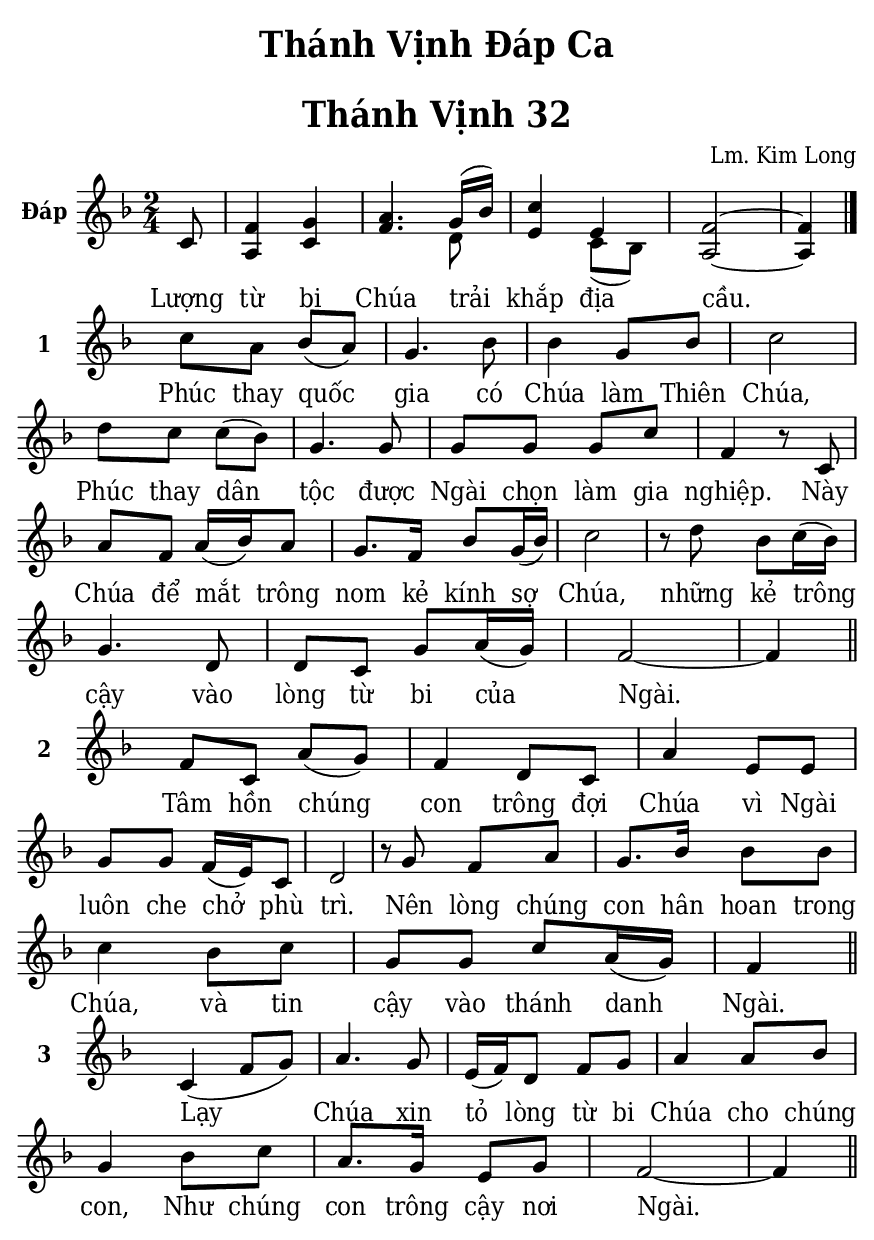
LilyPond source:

% Cài đặt chung
\version "2.22.1"
\include "english.ly"

\header {
  title = "Thánh Vịnh Đáp Ca"
  subtitle = \markup { \vspace #2 \fontsize #3 "Thánh Vịnh 32" }
  composer = "Lm. Kim Long"
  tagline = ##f
}


% Nhạc
nhacMauMot = \relative c' {
  \key f \major
  \time 2/4
  \partial 8 c8 |
  <<
    {
      f4 g |
      a4.
    }
    {
      a,4 c |
      f4.
    }
  >>
  <<
    {
      \voiceOne
      g16 (bf)
    }
    \new Voice = "splitpart" {
      \voiceTwo
      d,8
    }
  >>
  \oneVoice
  <c' e,>4
  <<
    {
      \voiceOne
      e,4
    }
    \new Voice = "splitpart" {
      \voiceTwo
      c8 (bf)
    }
  >>
  \oneVoice
  <f' a,>2 ~ |
  <f a,>4 \bar "|."
}

nhacMauHai = \relative c'' {
  \key f \major
  \time 2/4
  c8 a bf (a) |
  g4. bf8 |
  bf4 g8 bf |
  c2 |
  d8 c c (bf) |
  g4. g8 |
  g g g c |
  f,4 r8 c |
  a' f a16 (bf) a8 |
  g8. f16 bf8 g16 (bf) |
  c2 |
  r8 d bf c16 (bf) |
  g4. d8 |
  d c g' a16 (g) |
  f2 ~ |
  f4 \bar "||"
}

nhacMauBa = \relative c' {
  \key f \major
  \time 2/4
  f8 c a' (g) |
  f4 d8 c |
  a'4 e8 e |
  g g f16 (e) c8 |
  d2 |
  r8 g f a |
  g8. bf16 bf8 bf |
  c4 bf8 c |
  g g c a16 (g) |
  f4 \bar "||"
}

nhacMauBon = \relative c' {
  \key f \major
  \time 2/4
  c4 (f8 g) |
  a4. g8 |
  e16 (f) d8 f g |
  a4 a8 bf |
  g4 bf8 c |
  a8. g16 e8 g |
  f2 ~ |
  f4 \bar "||"
}

% Lời
loiMauMot = \lyricmode {
  Lượng từ bi Chúa trải khắp địa cầu.
}

loiMauHai = \lyricmode {
  Phúc thay quốc gia có Chúa làm Thiên Chúa,
  Phúc thay dân tộc được Ngài chọn làm gia nghiệp.
  Này Chúa để mắt trông nom kẻ kính sợ Chúa,
  những kẻ trông cậy vào lòng từ bi của Ngài.
}

loiMauBa = \lyricmode {
  Tâm hồn chúng con trông đợi Chúa
  vì Ngài luôn che chở phù trì.
  Nên lòng chúng con hân hoan trong Chúa,
  và tin cậy vào thánh danh Ngài.
}

loiMauBon = \lyricmode {
  Lạy Chúa xin tỏ lòng từ bi Chúa cho chúng con,
  Như chúng con trông cậy nơi Ngài.
}

% Dàn trang
\paper {
  #(set-paper-size "a5")
  top-margin = 3\mm
  bottom-margin = 3\mm
  left-margin = 3\mm
  right-margin = 3\mm
  indent = #0
  #(define fonts
	 (make-pango-font-tree "Deja Vu Serif Condensed"
	 		       "Deja Vu Serif Condensed"
			       "Deja Vu Serif Condensed"
			       (/ 20 20)))
  print-page-number = ##f
  page-count = 1
}

\score {
  <<
    \new Staff \with {
      instrumentName = \markup { \bold "Đáp" }} <<
        \clef treble
        \new Voice = beSop {
          \nhacMauMot
        }
      \new Lyrics \lyricsto beSop \loiMauMot
    >>
  >>
  \layout {
    indent = 10
    \override Lyrics.LyricSpace.minimum-distance = #1.5
    \override Score.BarNumber.break-visibility = ##(#f #f #f)
    \override Score.SpacingSpanner.uniform-stretching = ##t
    ragged-last = ##f
  }
}

\score {
  <<
    \new Staff \with {
      instrumentName = \markup { \bold "1" }} <<
        \clef treble
        \new Voice = beSop {
          \nhacMauHai
        }
      \new Lyrics \lyricsto beSop \loiMauHai
    >>
  >>
  \layout {
    indent = 10
    \override Staff.TimeSignature.transparent = ##t
    \override Lyrics.LyricSpace.minimum-distance = #1.5
    \override Score.BarNumber.break-visibility = ##(#f #f #f)
    \override Score.SpacingSpanner.uniform-stretching = ##t
    ragged-last = ##f
  }
}

\score {
  <<
    \new Staff \with {
      instrumentName = \markup { \bold "2" }} <<
        \clef treble
        \new Voice = beSop {
          \nhacMauBa
        }
      \new Lyrics \lyricsto beSop \loiMauBa
    >>
  >>
  \layout {
    indent = 10
    \override Staff.TimeSignature.transparent = ##t
    \override Lyrics.LyricSpace.minimum-distance = #1.5
    \override Score.BarNumber.break-visibility = ##(#f #f #f)
    \override Score.SpacingSpanner.uniform-stretching = ##t
    ragged-last = ##f
  }
}

\score {
  <<
    \new Staff \with {
      instrumentName = \markup { \bold "3" }} <<
        \clef treble
        \new Voice = beSop {
          \nhacMauBon
        }
      \new Lyrics \lyricsto beSop \loiMauBon
    >>
  >>
  \layout {
    indent = 10
    \override Staff.TimeSignature.transparent = ##t
    \override Lyrics.LyricSpace.minimum-distance = #1.5
    \override Score.BarNumber.break-visibility = ##(#f #f #f)
    \override Score.SpacingSpanner.uniform-stretching = ##t
    ragged-last = ##f
  }
}
